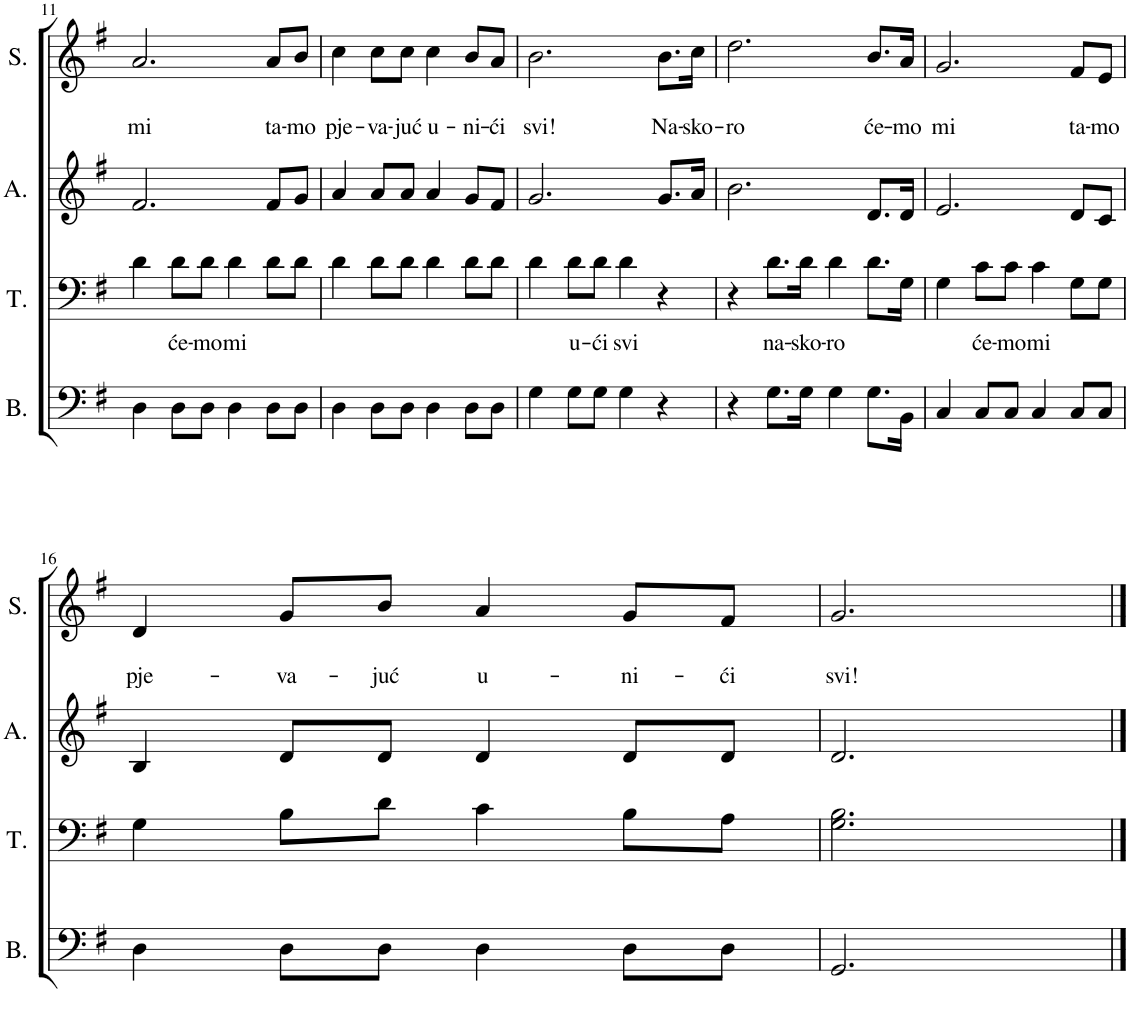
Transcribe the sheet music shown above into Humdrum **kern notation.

**kern	**kern	**text	**kern	**kern	**text	**text
*part4	*part3	*part3	*part2	*part1	*part1	*part1
*staff4	*staff3	*staff3	*staff2	*staff1	*staff1	*staff1
*I"Bass	*I"Tenor	*	*I"Alto	*I"Soprano	*	*
*I'B.	*I'T.	*	*I'A.	*I'S.	*	*
!!LO:PB:g=z
*clefF4	*clefF4	*	*clefG2	*clefG2	*	*
*k[f#]	*k[f#]	*	*k[f#]	*k[f#]	*	*
*M4/4	*M4/4	*	*M4/4	*M4/4	*	*
=11	=11	=11	=11	=11	=11	=11
!	!	!	!	!	!	!LO:LY:b
4D\	4d\	.	2.f#/	2.a/	.	mi
!	!	!LO:LY:b	!	!	!	!
8D\L	8d\L	će-	.	.	.	.
!	!	!LO:LY:b	!	!	!	!
8D\J	8d\J	-mo	.	.	.	.
!	!	!LO:LY:b	!	!	!	!
4D\	4d\	mi	.	.	.	.
!	!	!	!	!	!	!LO:LY:b
8D\L	8d\L	.	8f#/L	8a/L	.	ta-
!	!	!	!	!	!	!LO:LY:b
8D\J	8d\J	.	8g/J	8b/J	.	-mo
=12	=12	=12	=12	=12	=12	=12
!	!	!	!	!	!	!LO:LY:b
4D\	4d\	.	4a/	4cc\	.	pje-
!	!	!	!	!	!	!LO:LY:b
8D\L	8d\L	.	8a/L	8cc\L	.	-va-
!	!	!	!	!	!	!LO:LY:b
8D\J	8d\J	.	8a/J	8cc\J	.	-juć
!	!	!	!	!	!	!LO:LY:b
4D\	4d\	.	4a/	4cc\	.	u-
!	!	!	!	!	!	!LO:LY:b
8D\L	8d\L	.	8g/L	8b/L	.	-ni-
!	!	!	!	!	!	!LO:LY:b
8D\J	8d\J	.	8f#/J	8a/J	.	-ći
=13	=13	=13	=13	=13	=13	=13
!	!	!	!	!	!	!LO:LY:b
4G\	4d\	.	2.g/	2.b\	.	svi!
!	!	!LO:LY:b	!	!	!	!
8G\L	8d\L	u-	.	.	.	.
!	!	!LO:LY:b	!	!	!	!
8G\J	8d\J	-ći	.	.	.	.
!	!	!LO:LY:b	!	!	!	!
4G\	4d\	svi	.	.	.	.
!	!	!	!	!	!	!LO:LY:b
4r	4r	.	8.g/L	8.b\L	.	Na-
!	!	!	!	!	!	!LO:LY:b
.	.	.	16a/Jk	16cc\Jk	.	-sko-
=14	=14	=14	=14	=14	=14	=14
!	!	!	!	!	!	!LO:LY:b
4r	4r	.	2.b\	2.dd\	.	-ro
!	!	!LO:LY:b	!	!	!	!
8.G\L	8.d\L	na-	.	.	.	.
!	!	!LO:LY:b	!	!	!	!
16G\Jk	16d\Jk	-sko-	.	.	.	.
!	!	!LO:LY:b	!	!	!	!
4G\	4d\	-ro	.	.	.	.
!	!	!	!	!	!	!LO:LY:b
8.G\L	8.d\L	.	8.d/L	8.b/L	.	će-
!	!	!	!	!	!	!LO:LY:b
16BB\Jk	16G\Jk	.	16d/Jk	16a/Jk	.	-mo
=15	=15	=15	=15	=15	=15	=15
!	!	!	!	!	!	!LO:LY:b
4C/	4G\	.	2.e/	2.g/	.	mi
!	!	!LO:LY:b	!	!	!	!
8C/L	8c\L	će-	.	.	.	.
!	!	!LO:LY:b	!	!	!	!
8C/J	8c\J	-mo	.	.	.	.
!	!	!LO:LY:b	!	!	!	!
4C/	4c\	mi	.	.	.	.
!	!	!	!	!	!	!LO:LY:b
8C/L	8G\L	.	8d/L	8f#/L	.	ta-
!	!	!	!	!	!	!LO:LY:b
8C/J	8G\J	.	8c/J	8e/J	.	-mo
!!LO:LB:g=z
=16	=16	=16	=16	=16	=16	=16
!	!	!	!	!	!	!LO:LY:b
4D\	4G\	.	4B/	4d/	.	pje-
!	!	!	!	!	!	!LO:LY:b
8D\L	8B\L	.	8d/L	8g/L	.	-va-
!	!	!	!	!	!	!LO:LY:b
8D\J	8d\J	.	8d/J	8b/J	.	-juć
!	!	!	!	!	!	!LO:LY:b
4D\	4c\	.	4d/	4a/	.	u-
!	!	!	!	!	!	!LO:LY:b
8D\L	8B\L	.	8d/L	8g/L	.	-ni-
!	!	!	!	!	!	!LO:LY:b
8D\J	8A\J	.	8d/J	8f#/J	.	-ći
=17	=17	=17	=17	=17	=17	=17
!	!	!	!	!	!	!LO:LY:b
2.GG/	2.G\ 2.B\	.	2.d/	2.g/	.	svi!
==	==	==	==	==	==	==
*-	*-	*-	*-	*-	*-	*-
